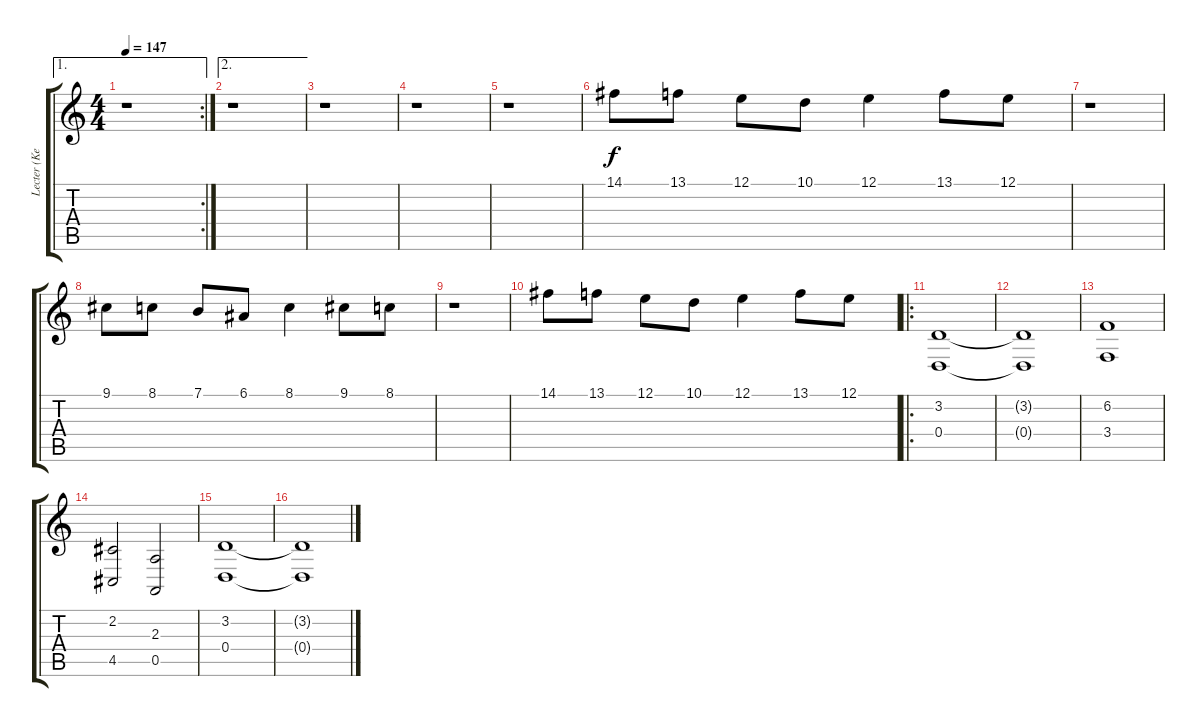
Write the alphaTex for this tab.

\track ("Lecter (KeybLeft)" "Lecter (Ke") {instrument pad4choir}
\staff {score tabs}
\tuning (E4 B3 G3 D3 A2 E2) {hide}
\ae 1
\rc 2
\ts (4 4)
\tempo 147
\clef g2
\ks c
r.1{dy f} |
\ae 2
r.1 |
r.1 |
r.1 |
r.1 |
14.1.8 13.1.8 12.1.8 10.1.8 12.1.4 13.1.8 12.1.8 |
r.1 |
9.1.8 8.1.8 7.1.8 6.1.8 8.1.4 9.1.8 8.1.8 |
r.1 |
14.1.8 13.1.8 12.1.8 10.1.8 12.1.4 13.1.8 12.1.8 |
\ro
(3.2 0.4).1 |
(3.2{t} 0.4{t}).1 |
(6.2 3.4).1 |
(2.2 4.5).2 (2.3 0.5).2 |
(3.2 0.4).1 |
(3.2{t} 0.4{t}).1
